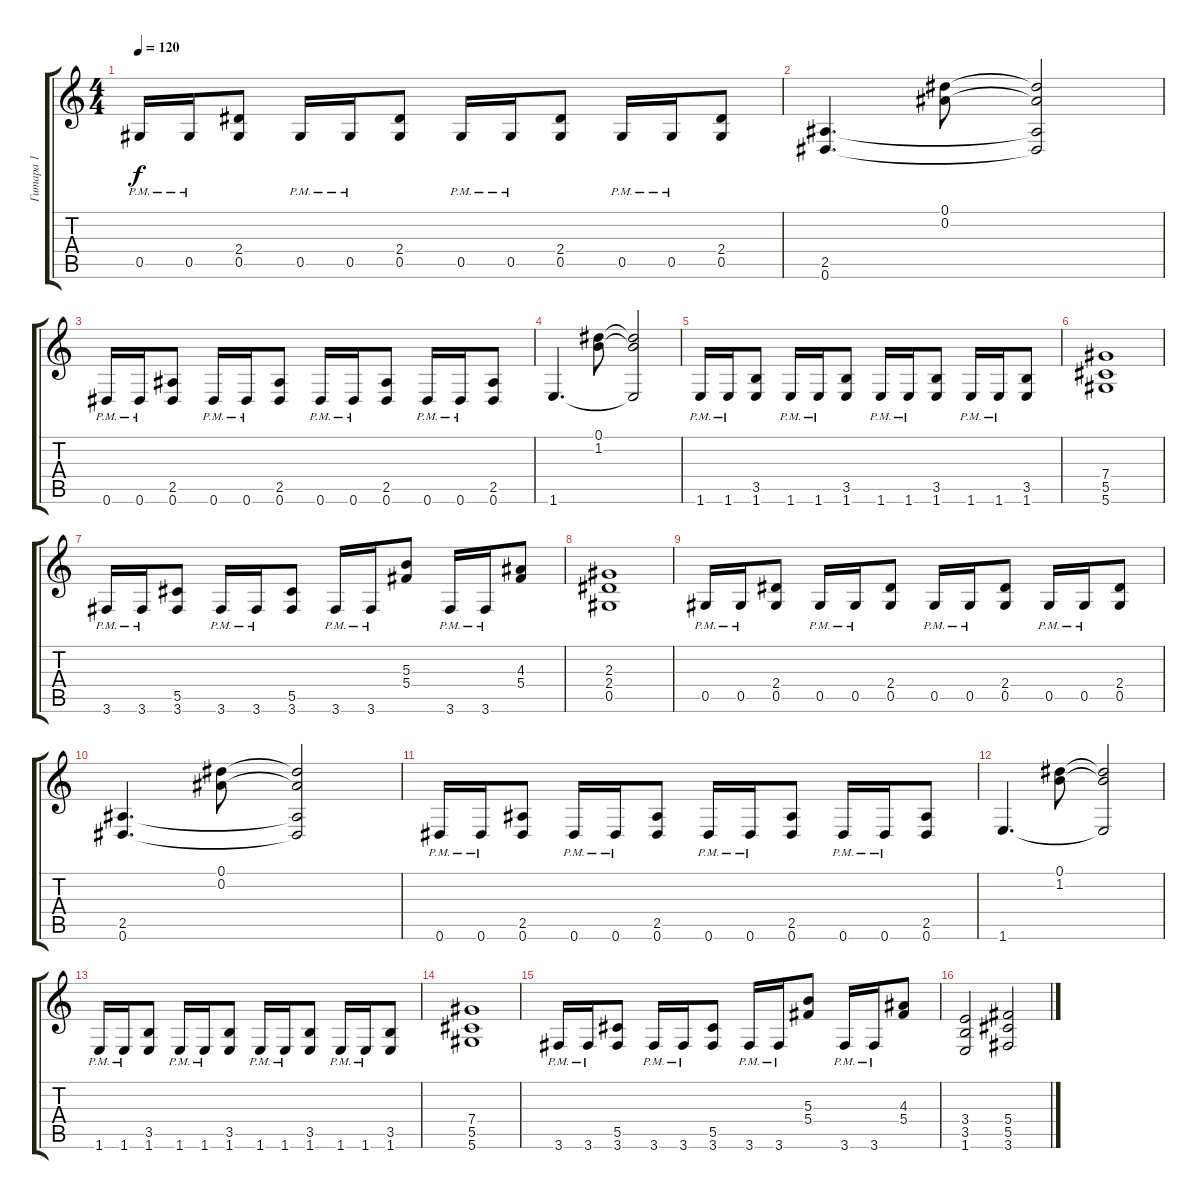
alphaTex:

\track ("Гитара 1" "Гитара 1") {instrument distortionguitar}
\staff {score tabs}
\tuning (Eb4 Bb3 Gb3 Db3 Ab2 Eb2) {hide}
\ts (4 4)
\tempo 120
\clef g2
\ks c
0.5{pm}.16{dy f} 0.5{pm}.16 (2.4 0.5).8 0.5{pm}.16 0.5{pm}.16 (2.4 0.5).8 0.5{pm}.16 0.5{pm}.16 (2.4 0.5).8 0.5{pm}.16 0.5{pm}.16 (2.4 0.5).8 |
(2.5 0.6).4{d} (0.1 0.2).8 (0.1{t} 0.2{t} 2.5{t} 0.6{t}).2 |
0.6{pm}.16 0.6{pm}.16 (2.5 0.6).8 0.6{pm}.16 0.6{pm}.16 (2.5 0.6).8 0.6{pm}.16 0.6{pm}.16 (2.5 0.6).8 0.6{pm}.16 0.6{pm}.16 (2.5 0.6).8 |
1.6.4{d} (0.1 1.2).8 (0.1{t} 1.2{t} 1.6{t}).2 |
1.6{pm}.16 1.6{pm}.16 (3.5 1.6).8 1.6{pm}.16 1.6{pm}.16 (3.5 1.6).8 1.6{pm}.16 1.6{pm}.16 (3.5 1.6).8 1.6{pm}.16 1.6{pm}.16 (3.5 1.6).8 |
(7.4 5.5 5.6).1 |
3.6{pm}.16 3.6{pm}.16 (5.5 3.6).8 3.6{pm}.16 3.6{pm}.16 (5.5 3.6).8 3.6{pm}.16 3.6{pm}.16 (5.3 5.4).8 3.6{pm}.16 3.6{pm}.16 (4.3 5.4).8 |
(2.3 2.4 0.5).1 |
0.5{pm}.16 0.5{pm}.16 (2.4 0.5).8 0.5{pm}.16 0.5{pm}.16 (2.4 0.5).8 0.5{pm}.16 0.5{pm}.16 (2.4 0.5).8 0.5{pm}.16 0.5{pm}.16 (2.4 0.5).8 |
(2.5 0.6).4{d} (0.1 0.2).8 (0.1{t} 0.2{t} 2.5{t} 0.6{t}).2 |
0.6{pm}.16 0.6{pm}.16 (2.5 0.6).8 0.6{pm}.16 0.6{pm}.16 (2.5 0.6).8 0.6{pm}.16 0.6{pm}.16 (2.5 0.6).8 0.6{pm}.16 0.6{pm}.16 (2.5 0.6).8 |
1.6.4{d} (0.1 1.2).8 (0.1{t} 1.2{t} 1.6{t}).2 |
1.6{pm}.16 1.6{pm}.16 (3.5 1.6).8 1.6{pm}.16 1.6{pm}.16 (3.5 1.6).8 1.6{pm}.16 1.6{pm}.16 (3.5 1.6).8 1.6{pm}.16 1.6{pm}.16 (3.5 1.6).8 |
(7.4 5.5 5.6).1 |
3.6{pm}.16 3.6{pm}.16 (5.5 3.6).8 3.6{pm}.16 3.6{pm}.16 (5.5 3.6).8 3.6{pm}.16 3.6{pm}.16 (5.3 5.4).8 3.6{pm}.16 3.6{pm}.16 (4.3 5.4).8 |
(3.4 3.5 1.6).2 (5.4 5.5 3.6).2
